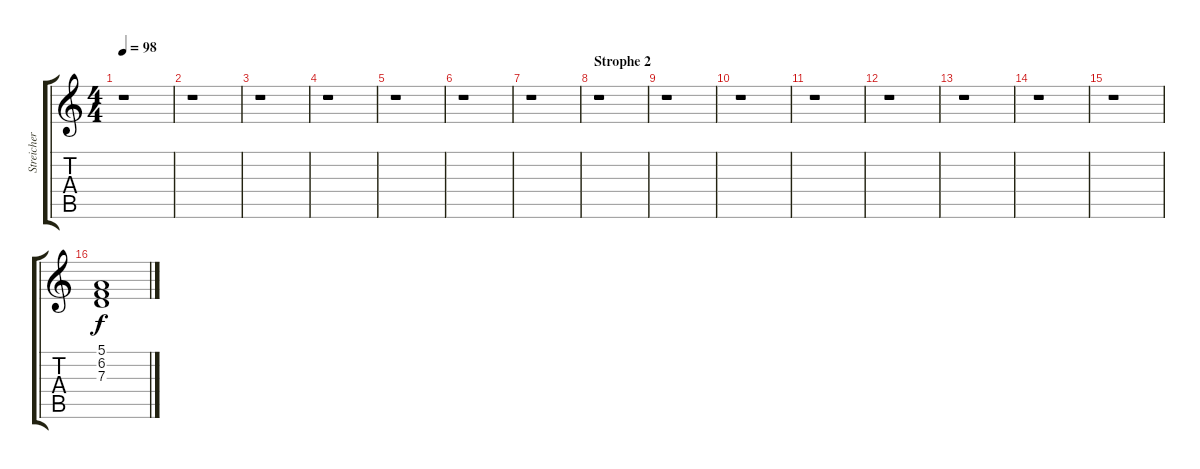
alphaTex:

\track ("Streicher II" "Streicher ") {instrument pad4choir}
\staff {score tabs}
\tuning (E4 B3 G3 D3 A2 E2) {hide}
\ts (4 4)
\tempo 98
\clef g2
\ks c
r.1{dy f} |
r.1 |
r.1 |
r.1 |
r.1 |
r.1 |
r.1 |
\section ("" "Strophe 2")
r.1 |
r.1 |
r.1 |
r.1 |
r.1 |
r.1 |
r.1 |
r.1 |
(5.1 6.2 7.3).1
